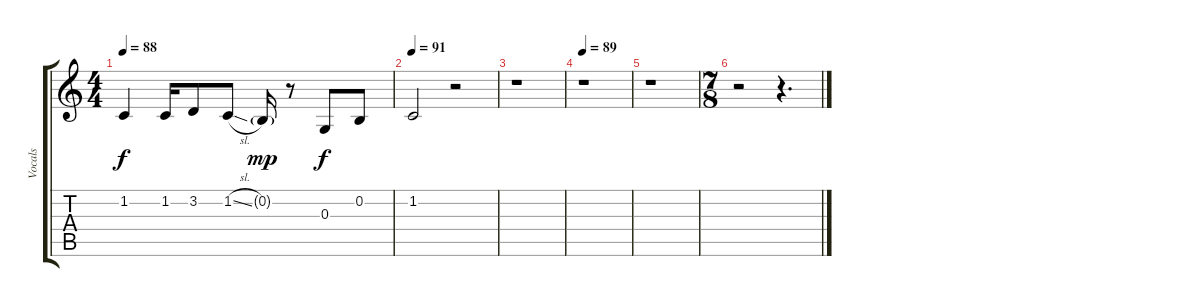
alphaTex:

\track ("Vocals" "Vocals") {instrument violin}
\staff {score tabs}
\tuning (E4 B3 G3 D3 A2 E2) {hide}
\ts (4 4)
\tempo 88
\clef g2
\ks c
1.2{t}.4{dy f} 1.2.16 3.2.8 1.2{sl}.8 0.2{g}.16{dy mp} r.8 0.3.8{dy f} 0.2.8 |
\tempo 91
1.2.2 r.2 |
r.1 |
\tempo 89
r.1 |
r.1 |
\ts (7 8)
r.2 r.4{d}
